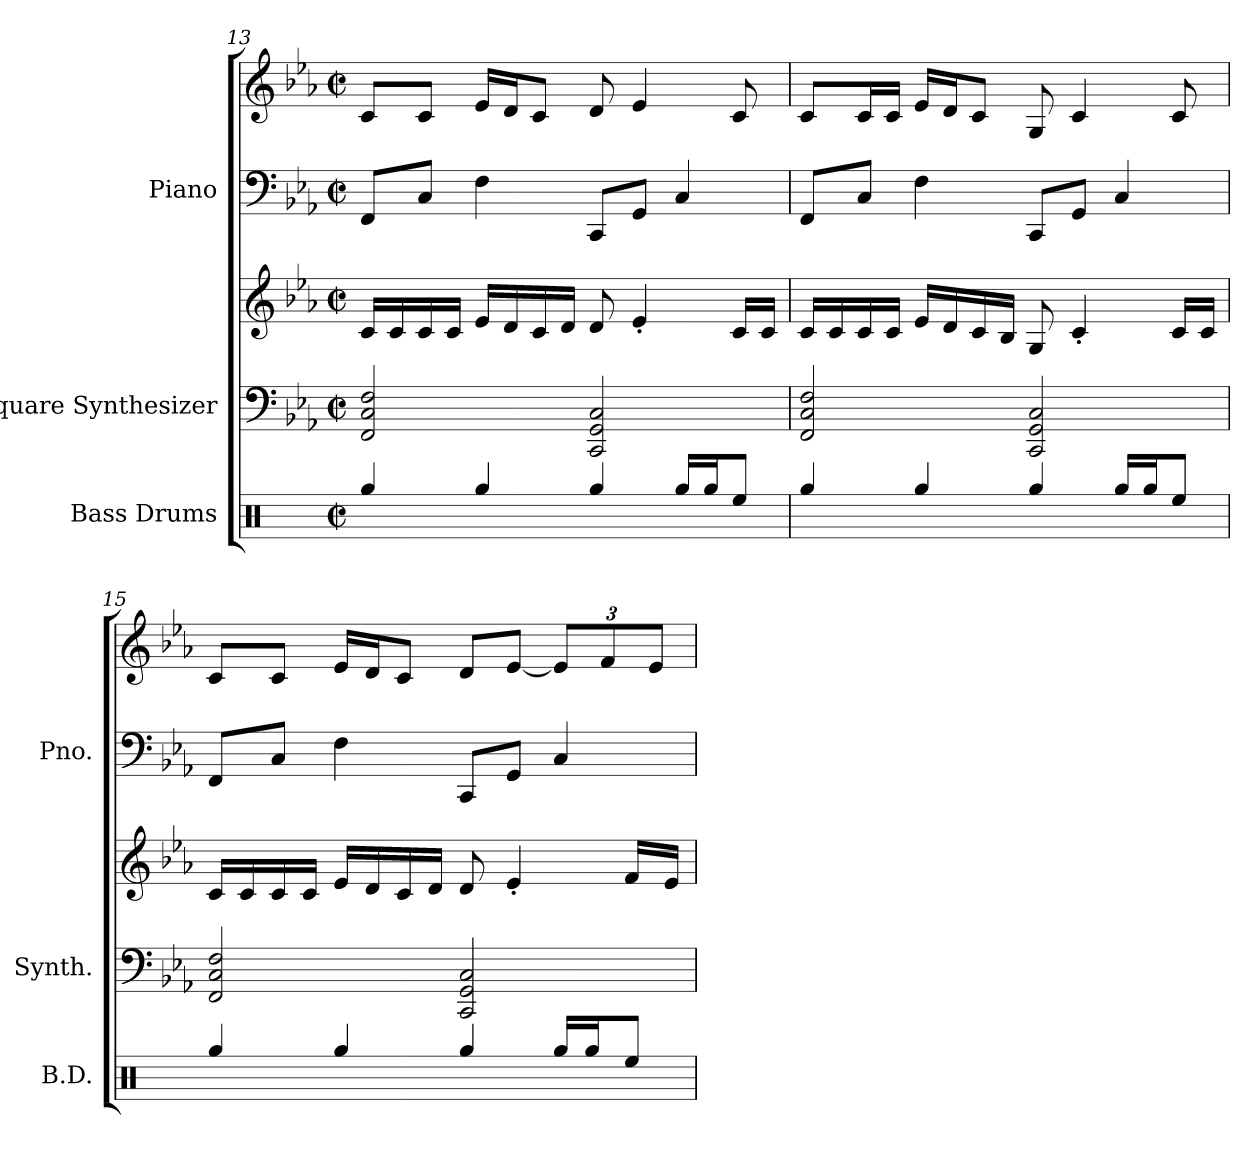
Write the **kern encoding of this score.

**kern	**kern	**kern	**kern	**kern
*part3	*part2	*part2	*part1	*part1
*staff5	*staff4	*staff3	*staff2	*staff1
*I"Bass Drums	*I"Square Synthesizer	*	*I"Piano	*
*I'B.D.	*I'Synth.	*	*I'Pno.	*
!!LO:PB:g=z
*clefX	*clefF4	*clefG2	*clefF4	*clefG2
*k[]	*k[b-e-a-]	*k[b-e-a-]	*k[b-e-a-]	*k[b-e-a-]
*M2/2	*M2/2	*M2/2	*M2/2	*M2/2
*met(c|)	*met(c|)	*met(c|)	*met(c|)	*met(c|)
=13	=13	=13	=13	=13
4Rgg/	2FF/ 2C/ 2F/	16c/LL	8FF/L	8c/L
.	.	16c/	.	.
.	.	16c/	8C/J	8c/J
.	.	16c/JJ	.	.
4Rgg/	.	16e-/LL	4F\	16e-/LL
.	.	16d/	.	16d/J
.	.	16c/	.	8c/J
.	.	16d/JJ	.	.
4Rgg/	2CC/ 2GG/ 2C/	8d/	8CC/L	8d/
.	.	4e-'/	8GG/J	4e-/
16Rgg/LL	.	.	4C/	.
16Rgg/J	.	.	.	.
8Ree/J	.	16c/LL	.	8c/
.	.	16c/JJ	.	.
=14	=14	=14	=14	=14
4Rgg/	2FF/ 2C/ 2F/	16c/LL	8FF/L	8c/L
.	.	16c/	.	.
.	.	16c/	8C/J	16c/L
.	.	16c/JJ	.	16c/JJ
4Rgg/	.	16e-/LL	4F\	16e-/LL
.	.	16d/	.	16d/J
.	.	16c/	.	8c/J
.	.	16B-/JJ	.	.
4Rgg/	2CC/ 2GG/ 2C/	8G/	8CC/L	8G/
.	.	4c'/	8GG/J	4c/
16Rgg/LL	.	.	4C/	.
16Rgg/J	.	.	.	.
8Ree/J	.	16c/LL	.	8c/
.	.	16c/JJ	.	.
!!LO:LB:g=z
=15	=15	=15	=15	=15
4Rgg/	2FF/ 2C/ 2F/	16c/LL	8FF/L	8c/L
.	.	16c/	.	.
.	.	16c/	8C/J	8c/J
.	.	16c/JJ	.	.
4Rgg/	.	16e-/LL	4F\	16e-/LL
.	.	16d/	.	16d/J
.	.	16c/	.	8c/J
.	.	16d/JJ	.	.
4Rgg/	2CC/ 2GG/ 2C/	8d/	8CC/L	8d/L
.	.	4e-'/	8GG/J	[8e-/J
*	*	*	*	*Xbrackettup
16Rgg/LL	.	.	4C/	12e-/L]
16Rgg/J	.	.	.	.
.	.	.	.	12f/
8Ree/J	.	16f/LL	.	.
.	.	.	.	12e-/J
.	.	16e-/JJ	.	.
=	=	=	=	=
*-	*-	*-	*-	*-
